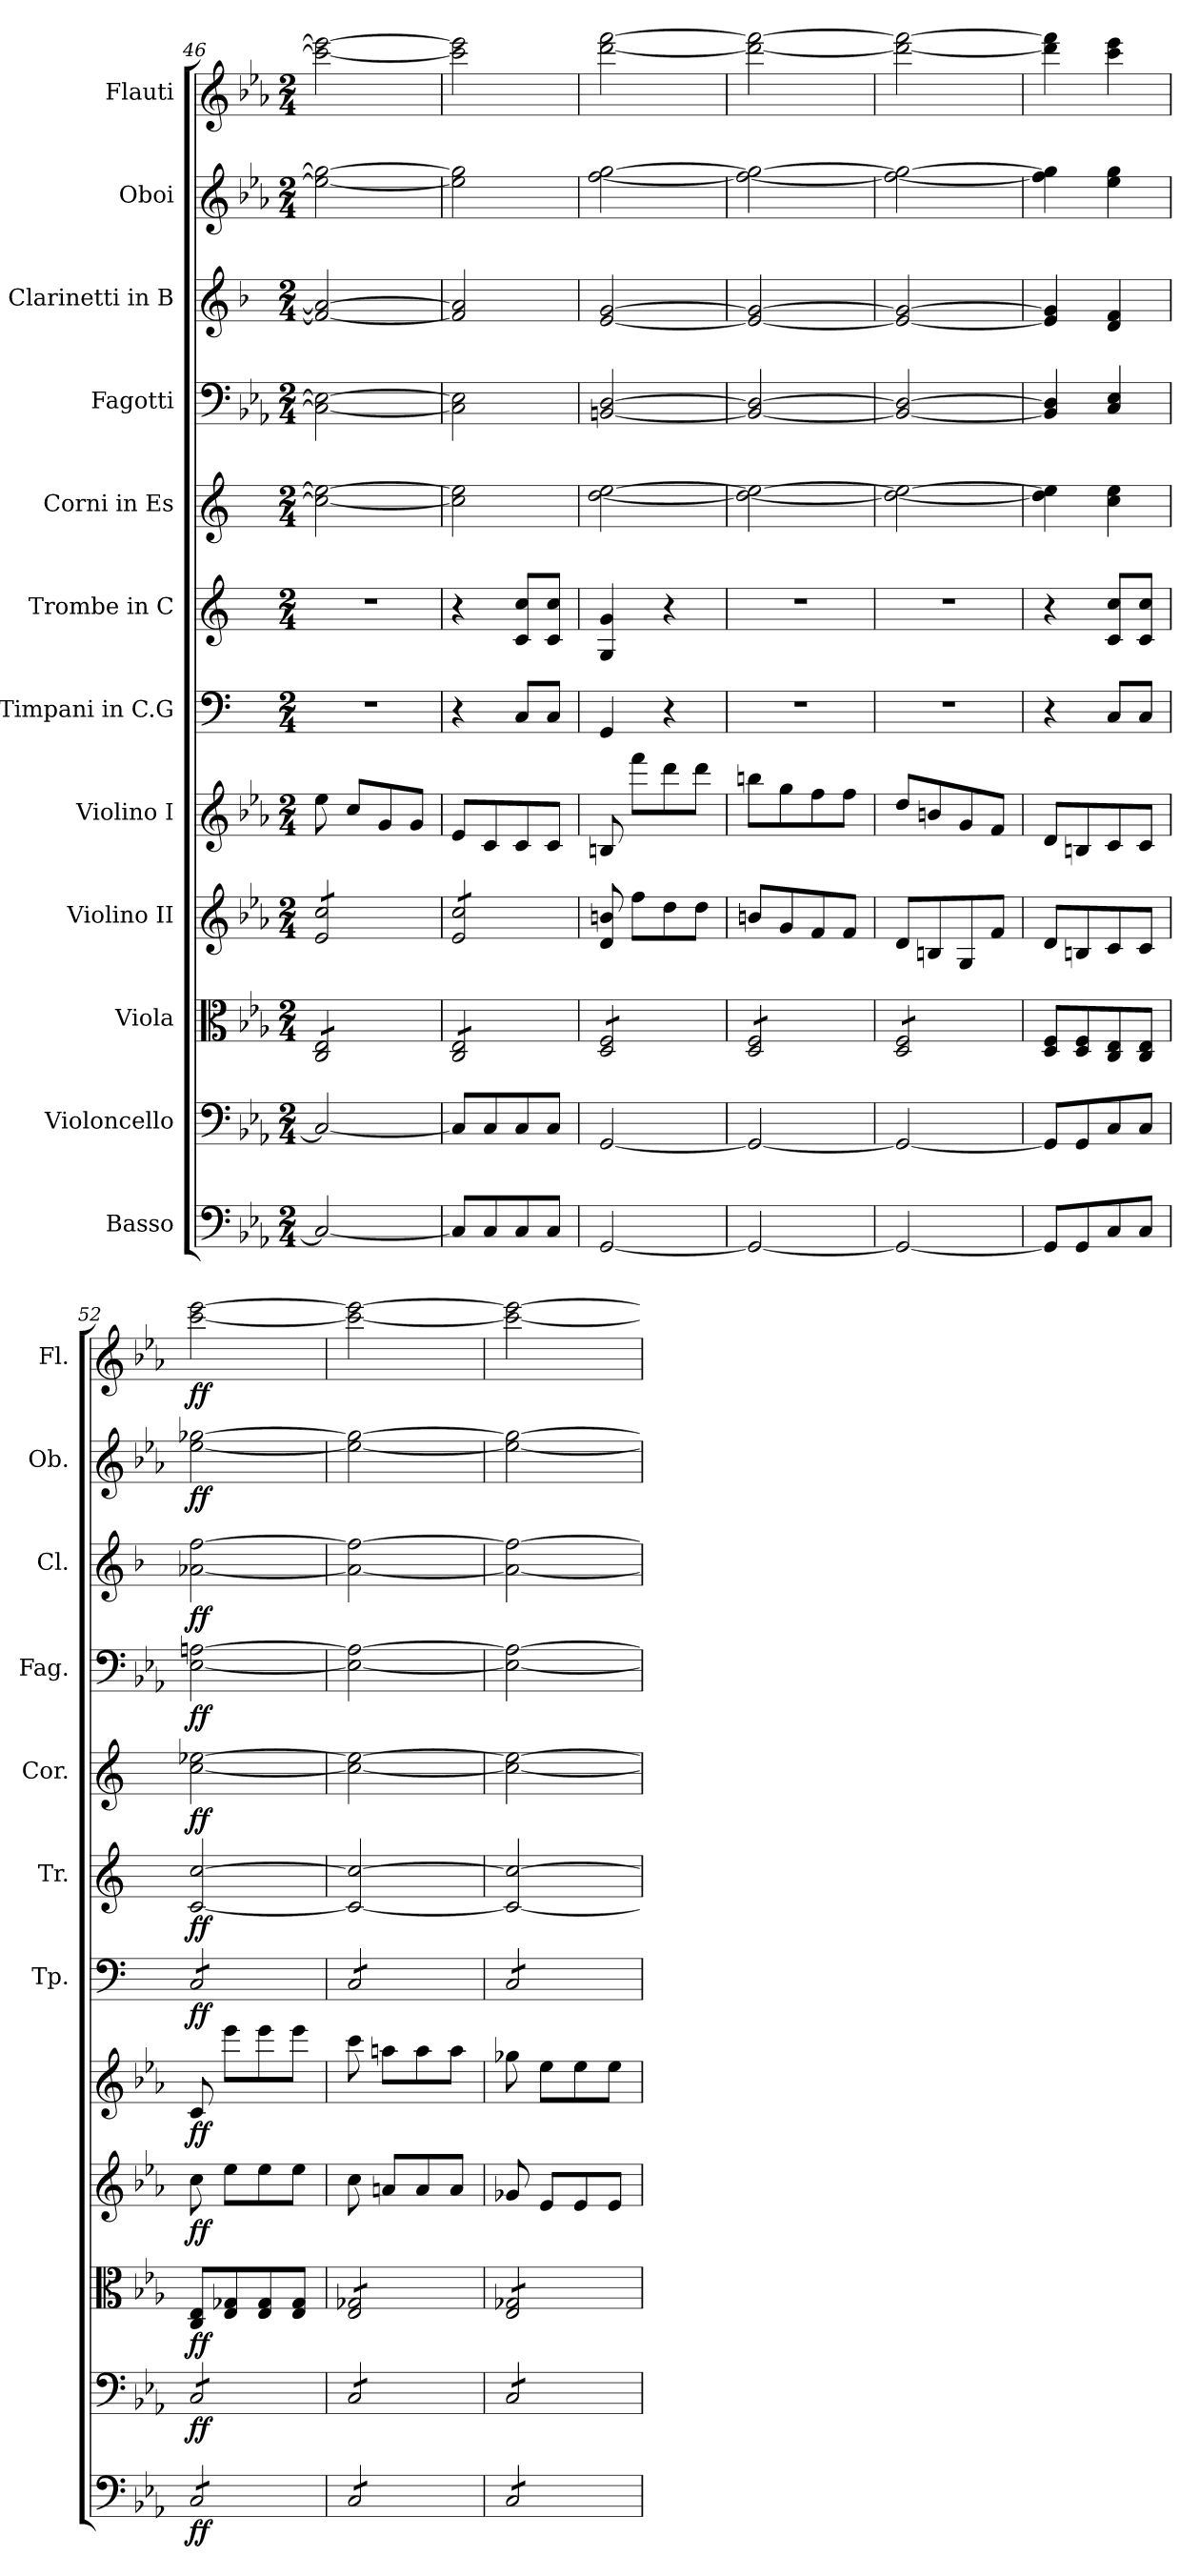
**kern	**dynam	**kern	**dynam	**kern	**dynam	**kern	**dynam	**kern	**dynam	**kern	**dynam	**kern	**dynam	**kern	**dynam	**kern	**dynam	**kern	**dynam	**kern	**dynam	**kern	**dynam
*part12	*part12	*part11	*part11	*part10	*part10	*part9	*part9	*part8	*part8	*part7	*part7	*part6	*part6	*part5	*part5	*part4	*part4	*part3	*part3	*part2	*part2	*part1	*part1
*staff12	*staff12	*staff11	*staff11	*staff10	*staff10	*staff9	*staff9	*staff8	*staff8	*staff7	*staff7	*staff6	*staff6	*staff5	*staff5	*staff4	*staff4	*staff3	*staff3	*staff2	*staff2	*staff1	*staff1
*I"Basso	*	*I"Violoncello	*	*I"Viola	*	*I"Violino II	*	*I"Violino I	*	*I"Timpani in C.G	*	*I"Trombe in C	*	*I"Corni in Es	*	*I"Fagotti	*	*I"Clarinetti in B	*	*I"Oboi	*	*I"Flauti	*
*	*	*	*	*	*	*	*	*	*	*I'Tp.	*	*I'Tr.	*	*I'Cor.	*	*I'Fag.	*	*I'Cl.	*	*I'Ob.	*	*I'Fl.	*
*clefF4	*	*clefF4	*	*clefC3	*	*clefG2	*	*clefG2	*	*clefF4	*	*clefG2	*	*clefG2	*	*clefF4	*	*clefG2	*	*clefG2	*	*clefG2	*
*ITrd7c12	*	*	*	*	*	*	*	*	*	*	*	*	*	*ITrd5c9	*	*	*	*ITrd1c2	*	*	*	*	*
*k[b-e-a-]	*	*k[b-e-a-]	*	*k[b-e-a-]	*	*k[b-e-a-]	*	*k[b-e-a-]	*	*k[]	*	*k[]	*	*k[b-e-a-]	*	*k[b-e-a-]	*	*k[b-e-a-]	*	*k[b-e-a-]	*	*k[b-e-a-]	*
*M2/4	*	*M2/4	*	*M2/4	*	*M2/4	*	*M2/4	*	*M2/4	*	*M2/4	*	*M2/4	*	*M2/4	*	*M2/4	*	*M2/4	*	*M2/4	*
=46	=46	=46	=46	=46	=46	=46	=46	=46	=46	=46	=46	=46	=46	=46	=46	=46	=46	=46	=46	=46	=46	=46	=46
*	*	*	*	*tremolo	*	*	*	*	*	*	*	*	*	*	*	*	*	*	*	*	*	*	*
*	*	*	*	*	*	*tremolo	*	*	*	*	*	*	*	*	*	*	*	*	*	*	*	*	*
2CC/_	.	2C/_	.	8C/ 8E-/L	.	8e-/ 8cc/L	.	8ee-\	.	2r	.	2r	.	2e-\_ 2g\_	.	2C\_ 2E-\_	.	2e-/_ 2g/_	.	2ee-\_ 2gg\_	.	2ccc\_ 2eee-\_	.
.	.	.	.	8C/ 8E-/	.	8e-/ 8cc/	.	8cc/L	.	.	.	.	.	.	.	.	.	.	.	.	.	.	.
.	.	.	.	8C/ 8E-/	.	8e-/ 8cc/	.	8g/	.	.	.	.	.	.	.	.	.	.	.	.	.	.	.
.	.	.	.	8C/ 8E-/J	.	8e-/ 8cc/J	.	8g/J	.	.	.	.	.	.	.	.	.	.	.	.	.	.	.
!!LO:PB:g=z
=47	=47	=47	=47	=47	=47	=47	=47	=47	=47	=47	=47	=47	=47	=47	=47	=47	=47	=47	=47	=47	=47	=47	=47
8CC/L]	.	8C/L]	.	8C/ 8E-/L	.	8e-/ 8cc/L	.	8e-/L	.	4r	.	4r	.	2e-\] 2g\]	.	2C\] 2E-\]	.	2e-/] 2g/]	.	2ee-\] 2gg\]	.	2ccc\] 2eee-\]	.
8CC/	.	8C/	.	8C/ 8E-/	.	8e-/ 8cc/	.	8c/	.	.	.	.	.	.	.	.	.	.	.	.	.	.	.
8CC/	.	8C/	.	8C/ 8E-/	.	8e-/ 8cc/	.	8c/	.	8C/L	.	8c/ 8cc/L	.	.	.	.	.	.	.	.	.	.	.
8CC/J	.	8C/J	.	8C/ 8E-/J	.	8e-/ 8cc/J	.	8c/J	.	8C/J	.	8c/ 8cc/J	.	.	.	.	.	.	.	.	.	.	.
*	*	*	*	*	*	*Xtremolo	*	*	*	*	*	*	*	*	*	*	*	*	*	*	*	*	*
=48	=48	=48	=48	=48	=48	=48	=48	=48	=48	=48	=48	=48	=48	=48	=48	=48	=48	=48	=48	=48	=48	=48	=48
[2GGG/	.	[2GG/	.	8D/ 8F/L	.	8d/ 8bn/	.	8Bn/	.	4GG/	.	4G/ 4g/	.	[2f\ [2g\	.	[2BBn/ [2D/	.	[2d/ [2f/	.	[2ff\ [2gg\	.	[2ddd\ [2fff\	.
.	.	.	.	8D/ 8F/	.	8ff\L	.	8fff\L	.	.	.	.	.	.	.	.	.	.	.	.	.	.	.
.	.	.	.	8D/ 8F/	.	8dd\	.	8ddd\	.	4r	.	4r	.	.	.	.	.	.	.	.	.	.	.
.	.	.	.	8D/ 8F/J	.	8dd\J	.	8ddd\J	.	.	.	.	.	.	.	.	.	.	.	.	.	.	.
=49	=49	=49	=49	=49	=49	=49	=49	=49	=49	=49	=49	=49	=49	=49	=49	=49	=49	=49	=49	=49	=49	=49	=49
2GGG/_	.	2GG/_	.	8D/ 8F/L	.	8bn/L	.	8bbn\L	.	2r	.	2r	.	2f\_ 2g\_	.	2BB/_ 2D/_	.	2d/_ 2f/_	.	2ff\_ 2gg\_	.	2ddd\_ 2fff\_	.
.	.	.	.	8D/ 8F/	.	8g/	.	8gg\	.	.	.	.	.	.	.	.	.	.	.	.	.	.	.
.	.	.	.	8D/ 8F/	.	8f/	.	8ff\	.	.	.	.	.	.	.	.	.	.	.	.	.	.	.
.	.	.	.	8D/ 8F/J	.	8f/J	.	8ff\J	.	.	.	.	.	.	.	.	.	.	.	.	.	.	.
=50	=50	=50	=50	=50	=50	=50	=50	=50	=50	=50	=50	=50	=50	=50	=50	=50	=50	=50	=50	=50	=50	=50	=50
2GGG/_	.	2GG/_	.	8D/ 8F/L	.	8d/L	.	8dd/L	.	2r	.	2r	.	2f\_ 2g\_	.	2BB/_ 2D/_	.	2d/_ 2f/_	.	2ff\_ 2gg\_	.	2ddd\_ 2fff\_	.
.	.	.	.	8D/ 8F/	.	8Bn/	.	8bn/	.	.	.	.	.	.	.	.	.	.	.	.	.	.	.
.	.	.	.	8D/ 8F/	.	8G/	.	8g/	.	.	.	.	.	.	.	.	.	.	.	.	.	.	.
.	.	.	.	8D/ 8F/J	.	8f/J	.	8f/J	.	.	.	.	.	.	.	.	.	.	.	.	.	.	.
*	*	*	*	*Xtremolo	*	*	*	*	*	*	*	*	*	*	*	*	*	*	*	*	*	*	*
=51	=51	=51	=51	=51	=51	=51	=51	=51	=51	=51	=51	=51	=51	=51	=51	=51	=51	=51	=51	=51	=51	=51	=51
8GGG/L]	.	8GG/L]	.	8D/ 8F/L	.	8d/L	.	8d/L	.	4r	.	4r	.	4f\] 4g\]	.	4BB/] 4D/]	.	4d/] 4f/]	.	4ff\] 4gg\]	.	4ddd\] 4fff\]	.
8GGG/	.	8GG/	.	8D/ 8F/	.	8Bn/	.	8Bn/	.	.	.	.	.	.	.	.	.	.	.	.	.	.	.
8CC/	.	8C/	.	8C/ 8E-/	.	8c/	.	8c/	.	8C/L	.	8c/ 8cc/L	.	4e-\ 4g\	.	4C/ 4E-/	.	4c/ 4e-/	.	4ee-\ 4gg\	.	4ccc\ 4eee-\	.
8CC/J	.	8C/J	.	8C/ 8E-/J	.	8c/J	.	8c/J	.	8C/J	.	8c/ 8cc/J	.	.	.	.	.	.	.	.	.	.	.
=52	=52	=52	=52	=52	=52	=52	=52	=52	=52	=52	=52	=52	=52	=52	=52	=52	=52	=52	=52	=52	=52	=52	=52
!	!LO:DY:b	!	!LO:DY:b	!	!LO:DY:b	!	!LO:DY:b	!	!LO:DY:b	!	!LO:DY:b	!	!LO:DY:b	!	!LO:DY:b	!	!LO:DY:b	!	!LO:DY:b	!	!LO:DY:b	!	!LO:DY:b
*tremolo	*	*	*	*	*	*	*	*	*	*	*	*	*	*	*	*	*	*	*	*	*	*	*
*	*	*tremolo	*	*	*	*	*	*	*	*	*	*	*	*	*	*	*	*	*	*	*	*	*
*	*	*	*	*	*	*	*	*	*	*tremolo	*	*	*	*	*	*	*	*	*	*	*	*	*
8CC/L	ff	8C/L	ff	8C/ 8E-/L	ff	8cc\	ff	8c/	ff	8C/L	ff	[2c/ [2cc/	ff	[2e-\ [2g-X\	ff	[2E-\ [2An\	ff	[2g-X\ [2ee-\	ff	[2ee-\ [2gg-X\	ff	[2ccc\ [2eee-\	ff
8CC/	.	8C/	.	8E-/ 8G-X/	.	8ee-\L	.	8eee-\L	.	8C/	.	.	.	.	.	.	.	.	.	.	.	.	.
8CC/	.	8C/	.	8E-/ 8G-/	.	8ee-\	.	8eee-\	.	8C/	.	.	.	.	.	.	.	.	.	.	.	.	.
8CC/J	.	8C/J	.	8E-/ 8G-/J	.	8ee-\J	.	8eee-\J	.	8C/J	.	.	.	.	.	.	.	.	.	.	.	.	.
=53	=53	=53	=53	=53	=53	=53	=53	=53	=53	=53	=53	=53	=53	=53	=53	=53	=53	=53	=53	=53	=53	=53	=53
*	*	*	*	*tremolo	*	*	*	*	*	*	*	*	*	*	*	*	*	*	*	*	*	*	*
8CC/L	.	8C/L	.	8E-/ 8G-X/L	.	8cc\	.	8ccc\	.	8C/L	.	2c/_ 2cc/_	.	2e-\_ 2g-\_	.	2E-\_ 2A\_	.	2g-\_ 2ee-\_	.	2ee-\_ 2gg-\_	.	2ccc\_ 2eee-\_	.
8CC/	.	8C/	.	8E-/ 8G-X/	.	8an/L	.	8aan\L	.	8C/	.	.	.	.	.	.	.	.	.	.	.	.	.
8CC/	.	8C/	.	8E-/ 8G-X/	.	8a/	.	8aa\	.	8C/	.	.	.	.	.	.	.	.	.	.	.	.	.
8CC/J	.	8C/J	.	8E-/ 8G-X/J	.	8a/J	.	8aa\J	.	8C/J	.	.	.	.	.	.	.	.	.	.	.	.	.
=54	=54	=54	=54	=54	=54	=54	=54	=54	=54	=54	=54	=54	=54	=54	=54	=54	=54	=54	=54	=54	=54	=54	=54
8CC/L	.	8C/L	.	8E-/ 8G-X/L	.	8g-X/	.	8gg-X\	.	8C/L	.	2c/_ 2cc/_	.	2e-\_ 2g-\_	.	2E-\_ 2A\_	.	2g-\_ 2ee-\_	.	2ee-\_ 2gg-\_	.	2ccc\_ 2eee-\_	.
8CC/	.	8C/	.	8E-/ 8G-X/	.	8e-/L	.	8ee-\L	.	8C/	.	.	.	.	.	.	.	.	.	.	.	.	.
8CC/	.	8C/	.	8E-/ 8G-X/	.	8e-/	.	8ee-\	.	8C/	.	.	.	.	.	.	.	.	.	.	.	.	.
8CC/J	.	8C/J	.	8E-/ 8G-X/J	.	8e-/J	.	8ee-\J	.	8C/J	.	.	.	.	.	.	.	.	.	.	.	.	.
*	*	*	*	*	*	*	*	*	*	*Xtremolo	*	*	*	*	*	*	*	*	*	*	*	*	*
*	*	*	*	*Xtremolo	*	*	*	*	*	*	*	*	*	*	*	*	*	*	*	*	*	*	*
*	*	*Xtremolo	*	*	*	*	*	*	*	*	*	*	*	*	*	*	*	*	*	*	*	*	*
*Xtremolo	*	*	*	*	*	*	*	*	*	*	*	*	*	*	*	*	*	*	*	*	*	*	*
=	=	=	=	=	=	=	=	=	=	=	=	=	=	=	=	=	=	=	=	=	=	=	=
*-	*-	*-	*-	*-	*-	*-	*-	*-	*-	*-	*-	*-	*-	*-	*-	*-	*-	*-	*-	*-	*-	*-	*-
